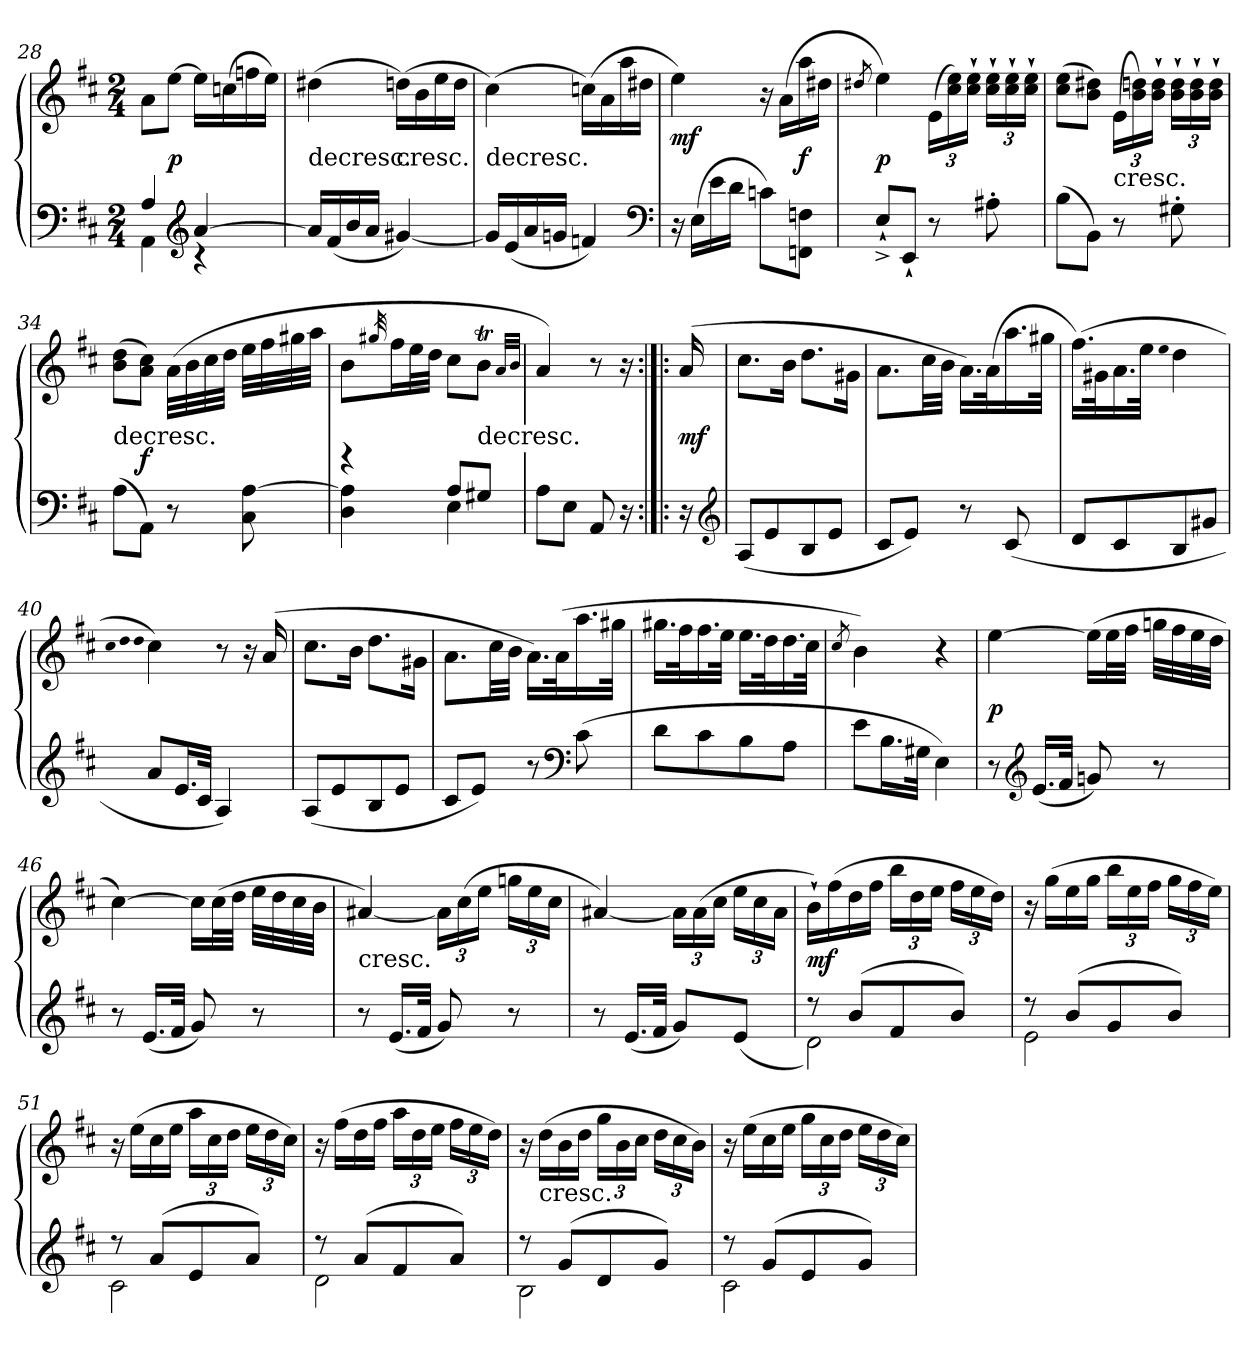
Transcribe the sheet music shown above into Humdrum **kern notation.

**kern	**kern	**dynam
*part1	*part1	*part1
*staff2	*staff1	*staff1/2
*clefF4	*clefG2	*
*k[f#c#]	*k[f#c#]	*
*D:	*D:	*
*M2/4	*M2/4	*
=28	=28	=28
*^	*	*
4A/	4AA\	8a\L	.
.	.	[8ee\J	p
*clefG2	*	*	*
[4a/	4r	16ee\LL]	.
.	.	(16ccn\	.
.	.	16ffn\	.
.	.	16ee\JJ)	.
*v	*v	*	*
=29	=29	=29
!	!LO:TX:c:t=decresc.	!
16a/LL]	(4dd#X\	.
(16f#/	.	.
16b/	.	.
16a/JJ	.	.
!	!LO:TX:c:t=cresc.	!
[4g#X/)	(16ddn\LL)	.
.	16b\	.
.	16ee\	.
.	16dd\JJ	.
=30	=30	=30
!	!LO:TX:c:t=decresc.	!
16g#/LL]	(4cc#\)	.
(16e/	.	.
16a/	.	.
16gn/JJ	.	.
4fn/)	(16ccn\LL)	.
.	16a\	.
.	16aa\	.
.	16dd#X\JJ	.
*clefF4	*	*
=31	=31	=31
16r	4ee\)	mf
(16E\LL	.	.
16e\	.	.
16d\JJ	.	.
8cn\L)	16r	.
.	(16a\LL	.
8FFn\ 8Fn\J	16aa\	f
.	16dd#X\JJ	.
=32	=32	=32
.	8qdd#X/	.
8E`^/L	4ee\)	p
8EE`/J	.	.
8r	(24e\LL	.
.	24cc#\ 24ee\)	.
.	24cc#`\ 24ee`\JJ	.
8A#X'\	24cc#`\ 24ee`\LL	.
.	24cc#`\ 24ee`\	.
.	24cc#`\ 24ee`\JJ	.
=33	=33	=33
(8B\L	(8cc#\ 8ee\L	.
8BB\J)	8b\ 8dd#X\J)	.
!	!LO:TX:c:t=cresc.	!
8r	(24e\LL	.
.	24b\ 24ddn\)	.
.	24b`\ 24dd`\JJ	.
8G#X'\	24b`\ 24dd`\LL	.
.	24b`\ 24dd`\	.
.	24b`\ 24dd`\JJ	.
=34	=34	=34
!	!LO:TX:c:t=decresc.	!
(8A\L	(8b\ 8dd\L	.
8AA\J)	8a\ 8cc#\J)	f
8r	(32a\LLL	.
.	32b\	.
.	32cc#\	.
.	32dd\JJJ	.
8C#\ [8A\	32ee\LLL	.
.	32ff#\	.
.	32gg#X\	.
.	32aa\JJJ	.
=35	=35	=35
*^	*	*
4r	4D\ 4A]\	8b\L	.
.	.	32qgg#X/	.
.	.	16ff#\L	.
.	.	32ee\L	.
.	.	32dd\JJJ	.
8A/L	4E\	8cc#\L	.
!	!	!LO:TX:c:t=decresc.	!
8G#X/J	.	8bT\J	.
*v	*v	*	*
.	32qa/LLL	.
.	32qb/JJJ	.
=36	=36	=36
8A\L	4a/)	.
8E\J	.	.
8AA/	8r	.
16r	16r	.
=:|!|:	=:|!|:	=:|!|:
16r	(16a/	mf
*clefG2	*	*
=37	=37	=37
(8A/L	8.cc#\L	.
8e/	.	.
.	16b\Jk	.
8B/	8.dd\L	.
8e/J	.	.
.	16g#X\Jk	.
=38	=38	=38
8c#/L	8.a\L	.
8e/J)	.	.
.	32cc#\LL	.
.	32b\JJJ	.
8r	16.a\LL)	.
.	(32a\K	.
(8c#/	16.aa\	.
.	32gg#X\JJk	.
=39	=39	=39
8d/L	(16.ff#\LL)	.
.	32g#X\K	.
8c#/	16.a\	.
.	32ee\JJk	.
.	qee	.
8B/	4dd\	.
8g#X/J	.	.
=40	=40	=40
.	qcc#	.
.	qdd	.
.	qdd	.
8a/L	4cc#\)	.
16.e/L	.	.
32c#/JJk	.	.
4A/)	8r	.
.	16r	.
.	(16a/	.
=41	=41	=41
(8A/L	8.cc#\L	.
8e/	.	.
.	16b\Jk	.
8B/	8.dd\L	.
8e/J	.	.
.	16g#X\Jk	.
=42	=42	=42
8c#/L	8.a\L	.
8e/J)	.	.
.	32cc#\LL	.
.	32b\JJJ	.
8r	16.a\LL)	.
.	(32a\K	.
*clefF4	*	*
(8c#\	16.aa\	.
.	32gg#X\JJk	.
=43	=43	=43
8d\L	16.gg#X\LL	.
.	32ff#\K	.
8c#\	16.ff#\	.
.	32ee\JJk	.
8B\	16.ee\LL	.
.	32dd\K	.
8A\J	16.dd\	.
.	32cc#\JJk	.
=44	=44	=44
.	8qcc#/	.
8e\L	4b\)	.
16.B\L	.	.
32G#X\JJk	.	.
4E\)	4r	.
=45	=45	=45
8r	[4ee\	p
*clefG2	*	*
(16.e/LL	.	.
32f#/JJk	.	.
8gn/)	(16ee\LL]	.
.	32ee\L	.
.	32ff#\JJJ	.
8r	32ggn\LLL	.
.	32ff#\	.
.	32ee\	.
.	32dd\JJJ	.
=46	=46	=46
8r	[4cc#\)	.
(16.e/LL	.	.
32f#/JJk	.	.
8g/)	16cc#\LL]	.
.	(32cc#\L	.
.	32dd\JJJ	.
8r	32ee\LLL	.
.	32dd\	.
.	32cc#\	.
.	32b\JJJ	.
=47	=47	=47
!	!LO:TX:c:t=cresc.	!
8r	[4a#X/)	.
(16.e/LL	.	.
32f#/JJk	.	.
8g/)	24a#\LL]	.
.	(24cc#\	.
.	24ee\JJ	.
8r	24ggn\LL	.
.	24ee\	.
.	24cc#\JJ	.
=48	=48	=48
8r	[4a#X/)	.
(16.e/LL	.	.
32f#/JJk	.	.
8g/L)	24a#\LL]	.
.	(24a#\	.
.	24cc#\JJ	.
(8e/J	24ee\LL	.
.	24cc#\	.
.	24a#\JJ	.
=49	=49	=49
*^	*	*
8r	2d\)	16b`\LL)	mf
.	.	(16ff#\	.
(8b/L	.	16dd\	.
.	.	16ff#\JJ	.
8f#/	.	24bb\LL	.
.	.	24dd\	.
.	.	24ee\JJ	.
8b/J)	.	24ff#\LL	.
.	.	24ee\	.
.	.	24dd\JJ)	.
=50	=50	=50	=50
8r	2e\	16r	.
.	.	(16gg\LL	.
(8b/L	.	16ee\	.
.	.	16gg\JJ	.
8g/	.	24bb\LL	.
.	.	24ee\	.
.	.	24ff#\JJ	.
8b/J)	.	24gg\LL	.
.	.	24ff#\	.
.	.	24ee\JJ)	.
=51	=51	=51	=51
8r	2c#\	16r	.
.	.	(16ee\LL	.
(8a/L	.	16cc#\	.
.	.	16ee\JJ	.
8e/	.	24aa\LL	.
.	.	24cc#\	.
.	.	24dd\JJ	.
8a/J)	.	24ee\LL	.
.	.	24dd\	.
.	.	24cc#\JJ)	.
=52	=52	=52	=52
8r	2d\	16r	.
.	.	(16ff#\LL	.
(8a/L	.	16dd\	.
.	.	16ff#\JJ	.
8f#/	.	24aa\LL	.
.	.	24dd\	.
.	.	24ee\JJ	.
8a/J)	.	24ff#\LL	.
.	.	24ee\	.
.	.	24dd\JJ)	.
=53	=53	=53	=53
8r	2B\	16r	.
!	!	!LO:TX:c:t=cresc.	!
.	.	(16dd\LL	.
(8g/L	.	16b\	.
.	.	16dd\JJ	.
8d/	.	24gg\LL	.
.	.	24b\	.
.	.	24cc#\JJ	.
8g/J)	.	24dd\LL	.
.	.	24cc#\	.
.	.	24b\JJ)	.
=54	=54	=54	=54
8r	2c#\	16r	.
.	.	(16ee\LL	.
(8g/L	.	16cc#\	.
.	.	16ee\JJ	.
8e/	.	24gg\LL	.
.	.	24cc#\	.
.	.	24dd\JJ	.
8g/J)	.	24ee\LL	.
.	.	24dd\	.
.	.	24cc#\JJ)	.
*v	*v	*	*
=	=	=
*-	*-	*-
